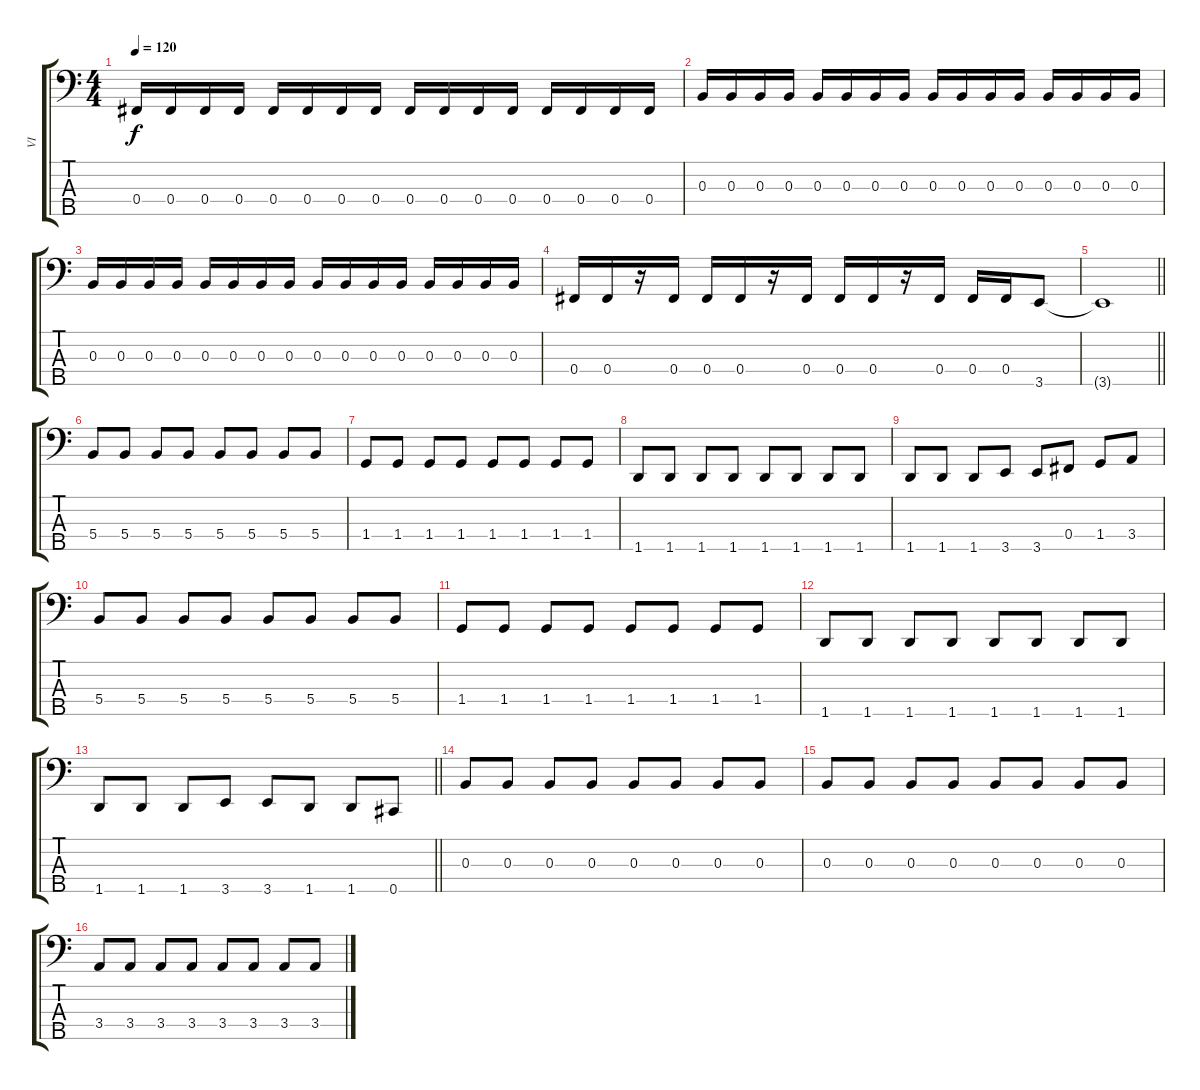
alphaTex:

\track ("VI" "VI") {instrument electricbassfinger}
\staff {score tabs}
\tuning (A2 E2 B1 Gb1 Db1) {hide}
\ts (4 4)
\tempo 120
\clef f4
\ks c
0.4.16{dy f} 0.4.16 0.4.16 0.4.16 0.4.16 0.4.16 0.4.16 0.4.16 0.4.16 0.4.16 0.4.16 0.4.16 0.4.16 0.4.16 0.4.16 0.4.16 |
0.3.16 0.3.16 0.3.16 0.3.16 0.3.16 0.3.16 0.3.16 0.3.16 0.3.16 0.3.16 0.3.16 0.3.16 0.3.16 0.3.16 0.3.16 0.3.16 |
0.3.16 0.3.16 0.3.16 0.3.16 0.3.16 0.3.16 0.3.16 0.3.16 0.3.16 0.3.16 0.3.16 0.3.16 0.3.16 0.3.16 0.3.16 0.3.16 |
0.4.16 0.4.16 r.16 0.4.16 0.4.16 0.4.16 r.16 0.4.16 0.4.16 0.4.16 r.16 0.4.16 0.4.16 0.4.16 3.5.8 |
\barLineRight lightlight
3.5{t}.1 |
5.4.8{instrument electricbasspick} 5.4.8 5.4.8 5.4.8 5.4.8 5.4.8 5.4.8 5.4.8 |
1.4.8 1.4.8 1.4.8 1.4.8 1.4.8 1.4.8 1.4.8 1.4.8 |
1.5.8 1.5.8 1.5.8 1.5.8 1.5.8 1.5.8 1.5.8 1.5.8 |
1.5.8 1.5.8 1.5.8 3.5.8 3.5.8 0.4.8 1.4.8 3.4.8 |
5.4.8 5.4.8 5.4.8 5.4.8 5.4.8 5.4.8 5.4.8 5.4.8 |
1.4.8 1.4.8 1.4.8 1.4.8 1.4.8 1.4.8 1.4.8 1.4.8 |
1.5.8 1.5.8 1.5.8 1.5.8 1.5.8 1.5.8 1.5.8 1.5.8 |
\barLineRight lightlight
1.5.8 1.5.8 1.5.8 3.5.8 3.5.8 1.5.8 1.5.8 0.5.8 |
0.3.8{instrument electricbasspick} 0.3.8 0.3.8 0.3.8 0.3.8 0.3.8 0.3.8 0.3.8 |
0.3.8 0.3.8 0.3.8 0.3.8 0.3.8 0.3.8 0.3.8 0.3.8 |
3.4.8 3.4.8 3.4.8 3.4.8 3.4.8 3.4.8 3.4.8 3.4.8
